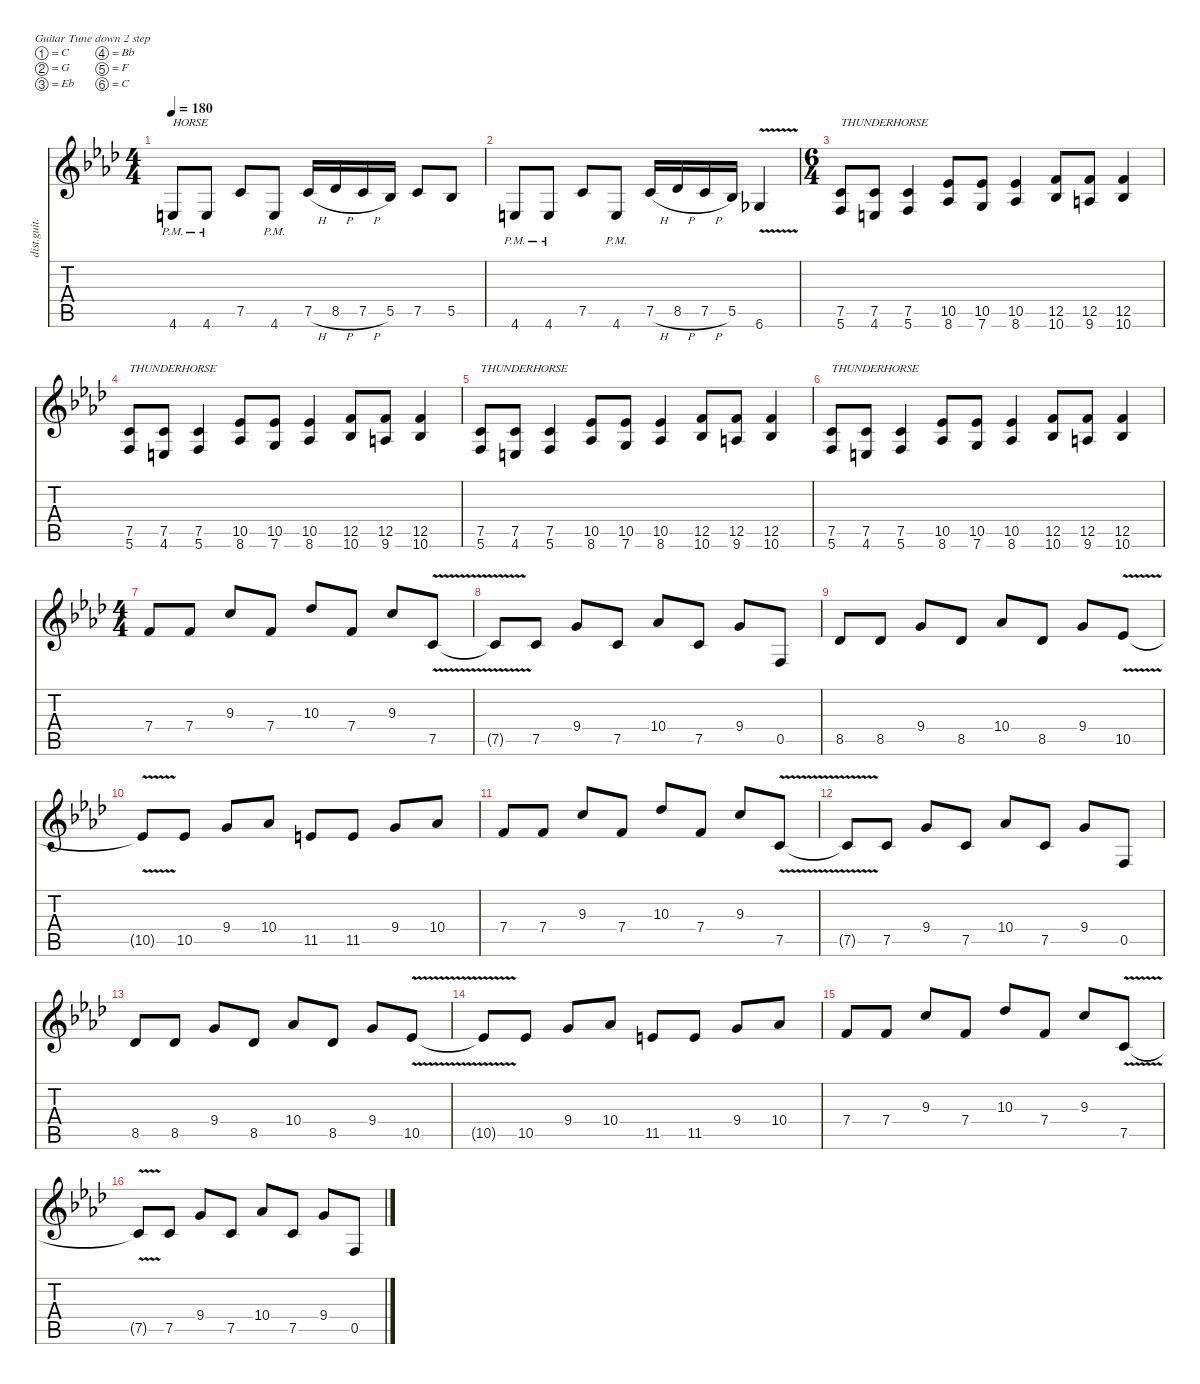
\defaultSystemsLayout 4
\hideDynamics
\bracketExtendMode nobrackets
\otherSystemsTrackNameOrientation horizontal
\track ("Gtr. 1" "dist.guit.") {instrument distortionguitar}
\staff {score tabs}
\tuning (C4 G3 Eb3 Bb2 F2 C2)
\ts (4 4)
\tempo 180
\clef g2
\ks fminor
4.6{pm acc forcenatural}.8{txt "HORSE" dy f beam Up} 4.6{pm acc forcenatural}.8{beam Up} 7.5{acc forcenatural}.8{beam Up} 4.6{pm acc forcenatural}.8{beam Up} 7.5{h acc forcenatural}.16{beam Up} 8.5{h acc b}.16{beam Up} 7.5{h acc forcenatural}.16{beam Up} 5.5{acc b}.16{beam Up} 7.5{acc forcenatural}.8{beam Up} 5.5{acc b}.8{beam Up} |
4.6{pm acc forcenatural}.8{beam Up} 4.6{pm acc forcenatural}.8{beam Up} 7.5{acc forcenatural}.8{beam Up} 4.6{pm acc forcenatural}.8{beam Up} 7.5{h acc forcenatural}.16{beam Up} 8.5{h acc b}.16{beam Up} 7.5{h acc forcenatural}.16{beam Up} 5.5{acc b}.16{beam Up} 6.6{v acc b}.4{beam Up} |
\ts (6 4)
\beaming (8 6 6)
(7.5{acc forcenatural} 5.6{acc forcenatural}).8{txt "THUNDERHORSE" beam Up} (7.5{acc forcenatural} 4.6{acc forcenatural}).8{beam Up} (7.5{acc forcenatural} 5.6{acc forcenatural}).4{beam Up} (10.5{acc b} 8.6{acc b}).8{beam Up} (10.5{acc b} 7.6{acc forcenatural}).8{beam Up} (10.5{acc b} 8.6{acc b}).4{beam Up} (12.5{acc forcenatural} 10.6{acc b}).8{beam Up} (12.5{acc forcenatural} 9.6{acc forcenatural}).8{beam Up} (12.5{acc forcenatural} 10.6{acc b}).4{beam Up} |
(7.5{acc forcenatural} 5.6{acc forcenatural}).8{txt "THUNDERHORSE" beam Up} (7.5{acc forcenatural} 4.6{acc forcenatural}).8{beam Up} (7.5{acc forcenatural} 5.6{acc forcenatural}).4{beam Up} (10.5{acc b} 8.6{acc b}).8{beam Up} (10.5{acc b} 7.6{acc forcenatural}).8{beam Up} (10.5{acc b} 8.6{acc b}).4{beam Up} (12.5{acc forcenatural} 10.6{acc b}).8{beam Up} (12.5{acc forcenatural} 9.6{acc forcenatural}).8{beam Up} (12.5{acc forcenatural} 10.6{acc b}).4{beam Up} |
(7.5{acc forcenatural} 5.6{acc forcenatural}).8{txt "THUNDERHORSE" beam Up} (7.5{acc forcenatural} 4.6{acc forcenatural}).8{beam Up} (7.5{acc forcenatural} 5.6{acc forcenatural}).4{beam Up} (10.5{acc b} 8.6{acc b}).8{beam Up} (10.5{acc b} 7.6{acc forcenatural}).8{beam Up} (10.5{acc b} 8.6{acc b}).4{beam Up} (12.5{acc forcenatural} 10.6{acc b}).8{beam Up} (12.5{acc forcenatural} 9.6{acc forcenatural}).8{beam Up} (12.5{acc forcenatural} 10.6{acc b}).4{beam Up} |
(7.5{acc forcenatural} 5.6{acc forcenatural}).8{txt "THUNDERHORSE" beam Up} (7.5{acc forcenatural} 4.6{acc forcenatural}).8{beam Up} (7.5{acc forcenatural} 5.6{acc forcenatural}).4{beam Up} (10.5{acc b} 8.6{acc b}).8{beam Up} (10.5{acc b} 7.6{acc forcenatural}).8{beam Up} (10.5{acc b} 8.6{acc b}).4{beam Up} (12.5{acc forcenatural} 10.6{acc b}).8{beam Up} (12.5{acc forcenatural} 9.6{acc forcenatural}).8{beam Up} (12.5{acc forcenatural} 10.6{acc b}).4{beam Up} |
\ts (4 4)
\beaming (8 2 2 2 2)
7.4{acc forcenatural}.8{beam Up} 7.4{acc forcenatural}.8{beam Up} 9.3{acc forcenatural}.8{beam Up} 7.4{acc forcenatural}.8{beam Up} 10.3{acc b}.8{beam Up} 7.4{acc forcenatural}.8{beam Up} 9.3{acc forcenatural}.8{beam Up} 7.5{v acc forcenatural}.8{beam Up} |
7.5{v t acc forcenatural}.8{beam Up} 7.5{acc forcenatural}.8{beam Up} 9.4{acc forcenatural}.8{beam Up} 7.5{acc forcenatural}.8{beam Up} 10.4{acc b}.8{beam Up} 7.5{acc forcenatural}.8{beam Up} 9.4{acc forcenatural}.8{beam Up} 0.5{acc forcenatural}.8{beam Up} |
8.5{acc b}.8{beam Up} 8.5{acc b}.8{beam Up} 9.4{acc forcenatural}.8{beam Up} 8.5{acc b}.8{beam Up} 10.4{acc b}.8{beam Up} 8.5{acc b}.8{beam Up} 9.4{acc forcenatural}.8{beam Up} 10.5{v acc b}.8{beam Up} |
10.5{v t acc b}.8{beam Up} 10.5{acc b}.8{beam Up} 9.4{acc forcenatural}.8{beam Up} 10.4{acc b}.8{beam Up} 11.5{acc forcenatural}.8{beam Up} 11.5{acc forcenatural}.8{beam Up} 9.4{acc forcenatural}.8{beam Up} 10.4{acc b}.8{beam Up} |
7.4{acc forcenatural}.8{beam Up} 7.4{acc forcenatural}.8{beam Up} 9.3{acc forcenatural}.8{beam Up} 7.4{acc forcenatural}.8{beam Up} 10.3{acc b}.8{beam Up} 7.4{acc forcenatural}.8{beam Up} 9.3{acc forcenatural}.8{beam Up} 7.5{v acc forcenatural}.8{beam Up} |
7.5{v t acc forcenatural}.8{beam Up} 7.5{acc forcenatural}.8{beam Up} 9.4{acc forcenatural}.8{beam Up} 7.5{acc forcenatural}.8{beam Up} 10.4{acc b}.8{beam Up} 7.5{acc forcenatural}.8{beam Up} 9.4{acc forcenatural}.8{beam Up} 0.5{acc forcenatural}.8{beam Up} |
8.5{acc b}.8{beam Up} 8.5{acc b}.8{beam Up} 9.4{acc forcenatural}.8{beam Up} 8.5{acc b}.8{beam Up} 10.4{acc b}.8{beam Up} 8.5{acc b}.8{beam Up} 9.4{acc forcenatural}.8{beam Up} 10.5{v acc b}.8{beam Up} |
10.5{v t acc b}.8{beam Up} 10.5{acc b}.8{beam Up} 9.4{acc forcenatural}.8{beam Up} 10.4{acc b}.8{beam Up} 11.5{acc forcenatural}.8{beam Up} 11.5{acc forcenatural}.8{beam Up} 9.4{acc forcenatural}.8{beam Up} 10.4{acc b}.8{beam Up} |
7.4{acc forcenatural}.8{beam Up} 7.4{acc forcenatural}.8{beam Up} 9.3{acc forcenatural}.8{beam Up} 7.4{acc forcenatural}.8{beam Up} 10.3{acc b}.8{beam Up} 7.4{acc forcenatural}.8{beam Up} 9.3{acc forcenatural}.8{beam Up} 7.5{v acc forcenatural}.8{beam Up} |
7.5{v t acc forcenatural}.8{beam Up} 7.5{acc forcenatural}.8{beam Up} 9.4{acc forcenatural}.8{beam Up} 7.5{acc forcenatural}.8{beam Up} 10.4{acc b}.8{beam Up} 7.5{acc forcenatural}.8{beam Up} 9.4{acc forcenatural}.8{beam Up} 0.5{acc forcenatural}.8{beam Up}
